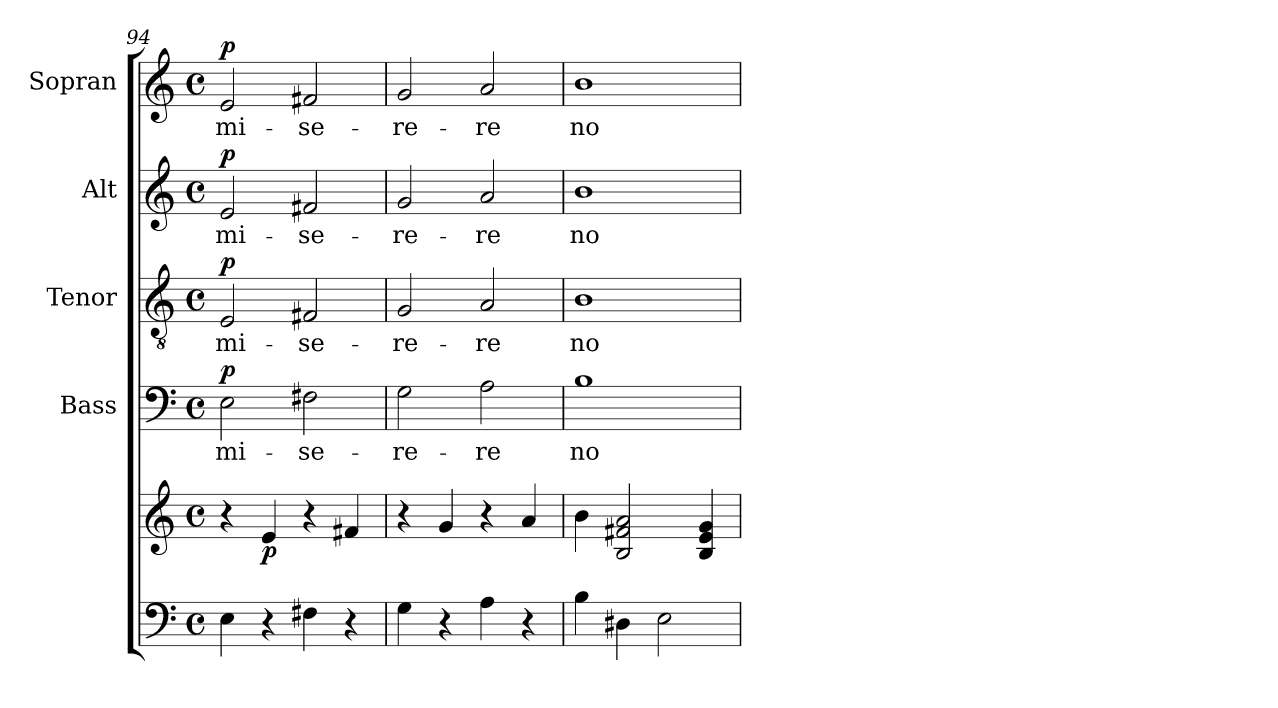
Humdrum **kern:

**kern	**kern	**dynam	**kern	**text	**dynam	**kern	**text	**dynam	**kern	**text	**dynam	**kern	**text	**dynam
*part5	*part5	*part5	*part4	*part4	*part4	*part3	*part3	*part3	*part2	*part2	*part2	*part1	*part1	*part1
*staff6	*staff5	*staff5/6	*staff4	*staff4	*staff4	*staff3	*staff3	*staff3	*staff2	*staff2	*staff2	*staff1	*staff1	*staff1
*	*	*	*I"Bass	*	*	*I"Tenor	*	*	*I"Alt	*	*	*I"Sopran	*	*
*	*	*	*I'B.	*	*	*I'T.	*	*	*I'A.	*	*	*I'S.	*	*
*clefF4	*clefG2	*	*clefF4	*	*	*clefGv2	*	*	*clefG2	*	*	*clefG2	*	*
*k[]	*k[]	*	*k[]	*	*	*k[]	*	*	*k[]	*	*	*k[]	*	*
*C:	*C:	*	*C:	*	*	*C:	*	*	*C:	*	*	*C:	*	*
*M4/4	*M4/4	*	*M4/4	*	*	*M4/4	*	*	*M4/4	*	*	*M4/4	*	*
*met(c)	*met(c)	*	*met(c)	*	*	*met(c)	*	*	*met(c)	*	*	*met(c)	*	*
=94	=94	=94	=94	=94	=94	=94	=94	=94	=94	=94	=94	=94	=94	=94
!	!	!	!	!LO:LY:b	!LO:DY:a	!	!LO:LY:b	!LO:DY:a	!	!LO:LY:b	!LO:DY:a	!	!LO:LY:b	!LO:DY:a
4E\	4r	.	2E\	mi-	p	2E/	mi-	p	2e/	mi-	p	2e/	mi-	p
!	!	!LO:DY:b	!	!	!	!	!	!	!	!	!	!	!	!
4r	4e/	p	.	.	.	.	.	.	.	.	.	.	.	.
!	!	!	!	!LO:LY:b	!	!	!LO:LY:b	!	!	!LO:LY:b	!	!	!LO:LY:b	!
4F#X\	4r	.	2F#X\	-se-	.	2F#X/	-se-	.	2f#X/	-se-	.	2f#X/	-se-	.
4r	4f#X/	.	.	.	.	.	.	.	.	.	.	.	.	.
=95	=95	=95	=95	=95	=95	=95	=95	=95	=95	=95	=95	=95	=95	=95
!	!	!	!	!LO:LY:b	!	!	!LO:LY:b	!	!	!LO:LY:b	!	!	!LO:LY:b	!
4G\	4r	.	2G\	-re-	.	2G/	-re-	.	2g/	-re-	.	2g/	-re-	.
4r	4g/	.	.	.	.	.	.	.	.	.	.	.	.	.
!	!	!	!	!LO:LY:b	!	!	!LO:LY:b	!	!	!LO:LY:b	!	!	!LO:LY:b	!
4A\	4r	.	2A\	-re	.	2A/	-re	.	2a/	-re	.	2a/	-re	.
4r	4a/	.	.	.	.	.	.	.	.	.	.	.	.	.
=96	=96	=96	=96	=96	=96	=96	=96	=96	=96	=96	=96	=96	=96	=96
!	!	!	!	!LO:LY:b	!	!	!LO:LY:b	!	!	!LO:LY:b	!	!	!LO:LY:b	!
4B\	4b\	.	1B	no-	.	1B	no-	.	1b	no-	.	1b	no-	.
4D#X\	2B/ 2f#X/ 2a/	.	.	.	.	.	.	.	.	.	.	.	.	.
2E\	.	.	.	.	.	.	.	.	.	.	.	.	.	.
.	4B/ 4e/ 4g/	.	.	.	.	.	.	.	.	.	.	.	.	.
=	=	=	=	=	=	=	=	=	=	=	=	=	=	=
*-	*-	*-	*-	*-	*-	*-	*-	*-	*-	*-	*-	*-	*-	*-
